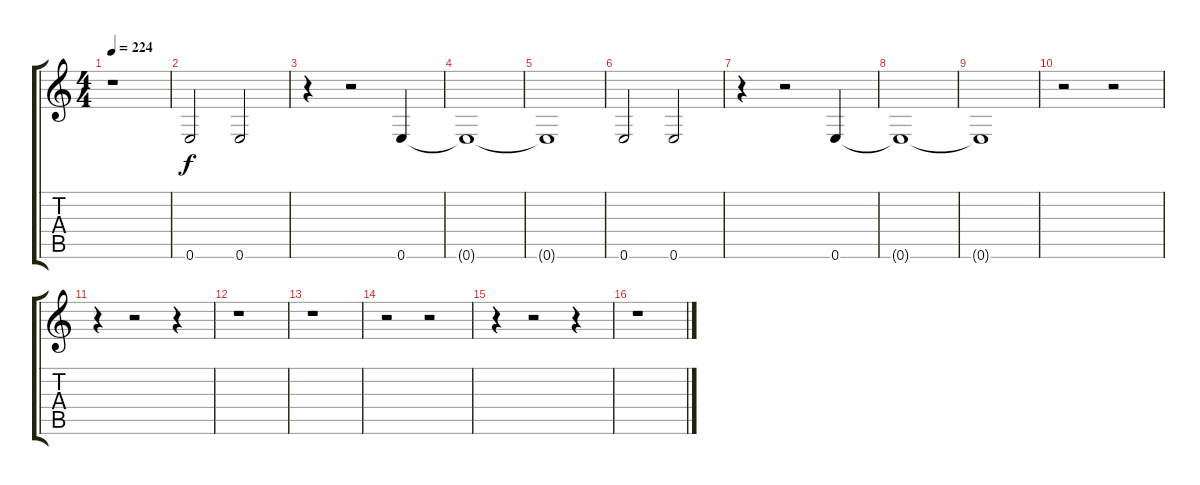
\track "" {instrument electricbassfinger}
\staff {score tabs}
\tuning (E4 B3 G3 D3 A2 E2) {hide}
\ts (4 4)
\tempo 224
\clef g2
\ks c
r.1{dy f} |
0.6.2 0.6.2 |
r.4 r.2 0.6.4 |
0.6{t}.1 |
0.6{t}.1 |
0.6.2 0.6.2 |
r.4 r.2 0.6.4 |
0.6{t}.1 |
0.6{t}.1 |
r.2 r.2 |
r.4 r.2 r.4 |
r.1 |
r.1 |
r.2 r.2 |
r.4 r.2 r.4 |
r.1
